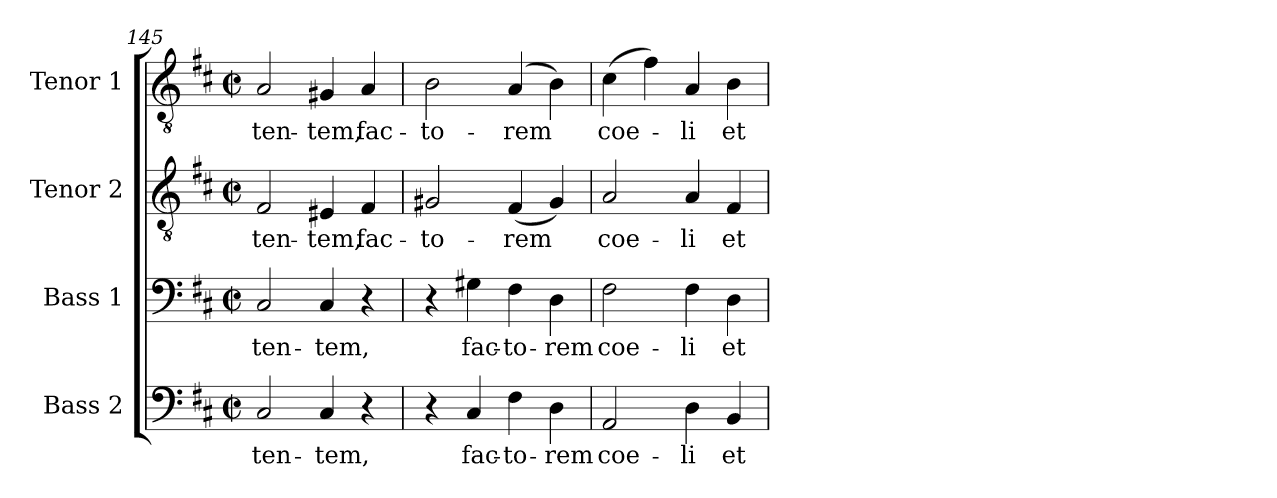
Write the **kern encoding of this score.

**kern	**text	**kern	**text	**kern	**text	**kern	**text
*part4	*part4	*part3	*part3	*part2	*part2	*part1	*part1
*staff4	*staff4	*staff3	*staff3	*staff2	*staff2	*staff1	*staff1
*I"Bass 2	*	*I"Bass 1	*	*I"Tenor 2	*	*I"Tenor 1	*
*I'B. 2	*	*I'B. 1	*	*I'T. 2	*	*I'T. 1	*
!!LO:LB:g=z
*clefF4	*	*clefF4	*	*clefGv2	*	*clefGv2	*
*k[f#c#]	*	*k[f#c#]	*	*k[f#c#]	*	*k[f#c#]	*
*D:	*	*D:	*	*D:	*	*D:	*
*M2/2	*	*M2/2	*	*M2/2	*	*M2/2	*
*met(c|)	*	*met(c|)	*	*met(c|)	*	*met(c|)	*
=145	=145	=145	=145	=145	=145	=145	=145
!	!LO:LY:b	!	!LO:LY:b	!	!LO:LY:b	!	!LO:LY:b
2C#/	-ten-	2C#/	-ten-	2F#/	-ten-	2A/	-ten-
!	!LO:LY:b	!	!LO:LY:b	!	!LO:LY:b	!	!LO:LY:b
4C#/	-tem,	4C#/	-tem,	4E#X/	-tem,	4G#X/	-tem,
!	!	!	!	!	!LO:LY:b	!	!LO:LY:b
4r	.	4r	.	4F#/	fac-	4A/	fac-
=146	=146	=146	=146	=146	=146	=146	=146
!	!	!	!	!	!LO:LY:b	!	!LO:LY:b
4r	.	4r	.	2G#X/	-to-	2B\	-to-
!	!LO:LY:b	!	!LO:LY:b	!	!	!	!
4C#/	fac-	4G#X\	fac-	.	.	.	.
!	!LO:LY:b	!	!LO:LY:b	!	!LO:LY:b	!	!LO:LY:b
4F#\	-to-	4F#\	-to-	(<4F#/	-rem	(4A/	-rem
!	!LO:LY:b	!	!LO:LY:b	!	!	!	!
4D\	-rem	4D\	-rem	4G#/)	.	4B\)	.
=147	=147	=147	=147	=147	=147	=147	=147
!	!LO:LY:b	!	!LO:LY:b	!	!LO:LY:b	!	!LO:LY:b
2AA/	coe-	2F#\	coe-	2A/	coe-	(>4c#\	coe-
.	.	.	.	.	.	4f#\)	.
!	!LO:LY:b	!	!LO:LY:b	!	!LO:LY:b	!	!LO:LY:b
4D\	-li	4F#\	-li	4A/	-li	4A/	-li
!	!LO:LY:b	!	!LO:LY:b	!	!LO:LY:b	!	!LO:LY:b
4BB/	et	4D\	et	4F#/	et	4B\	et
=	=	=	=	=	=	=	=
*-	*-	*-	*-	*-	*-	*-	*-
